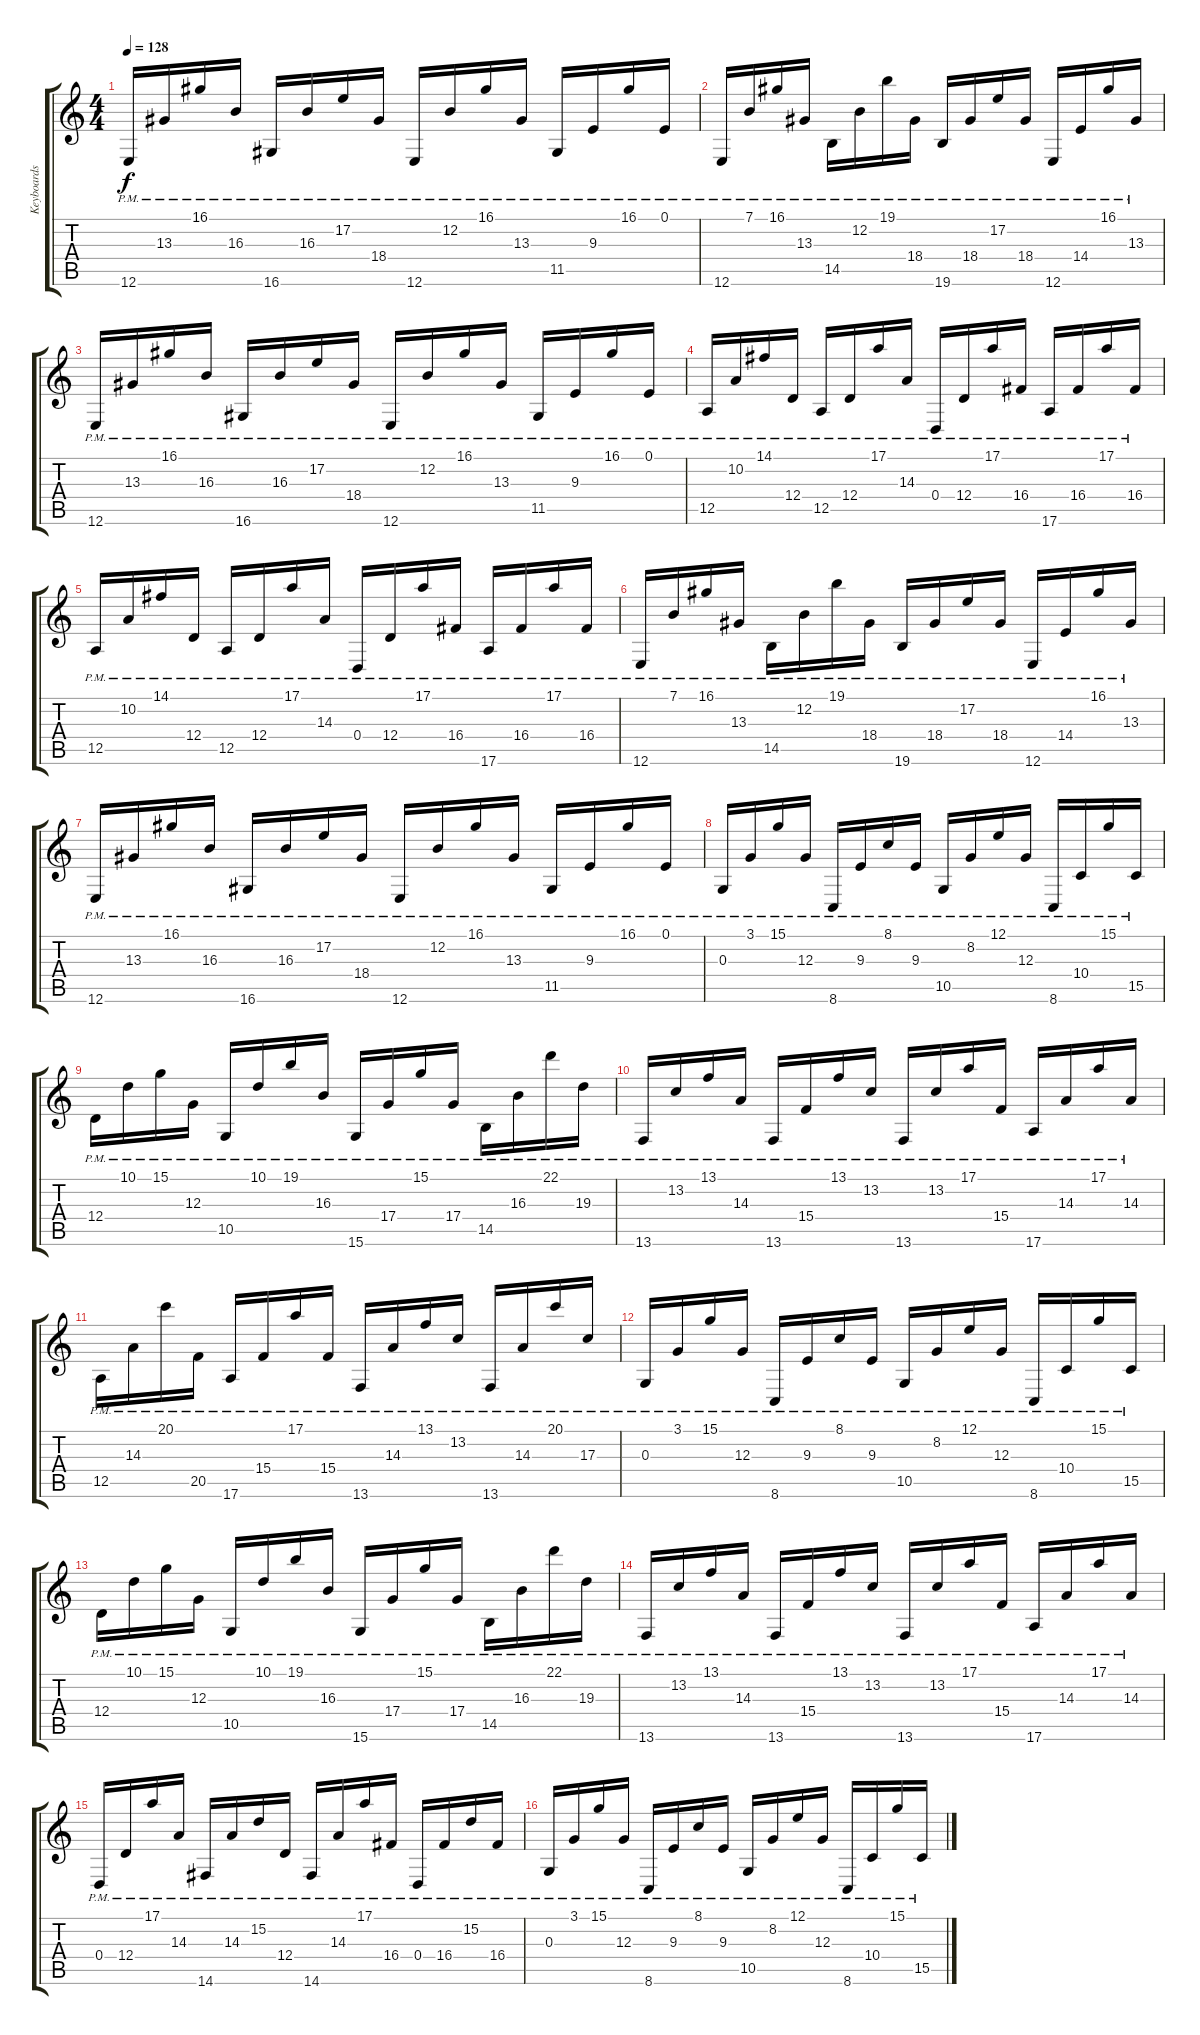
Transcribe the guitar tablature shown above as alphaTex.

\track ("Keyboards 1" "Keyboards ") {instrument lead1square}
\staff {score tabs}
\tuning (E4 B3 G3 D3 A2 E2) {hide}
\ts (4 4)
\tempo 128
\clef g2
\ks c
12.6{pm}.16{dy f} 13.3{pm}.16 16.1{pm}.16 16.3{pm}.16 16.6{pm}.16 16.3{pm}.16 17.2{pm}.16 18.4{pm}.16 12.6{pm}.16 12.2{pm}.16 16.1{pm}.16 13.3{pm}.16 11.5{pm}.16 9.3{pm}.16 16.1{pm}.16 0.1{pm}.16 |
12.6{pm}.16 7.1{pm}.16 16.1{pm}.16 13.3{pm}.16 14.5{pm}.16 12.2{pm}.16 19.1{pm}.16 18.4{pm}.16 19.6{pm}.16 18.4{pm}.16 17.2{pm}.16 18.4{pm}.16 12.6{pm}.16 14.4{pm}.16 16.1{pm}.16 13.3{pm}.16 |
12.6{pm}.16 13.3{pm}.16 16.1{pm}.16 16.3{pm}.16 16.6{pm}.16 16.3{pm}.16 17.2{pm}.16 18.4{pm}.16 12.6{pm}.16 12.2{pm}.16 16.1{pm}.16 13.3{pm}.16 11.5{pm}.16 9.3{pm}.16 16.1{pm}.16 0.1{pm}.16 |
12.5{pm}.16 10.2{pm}.16 14.1{pm}.16 12.4{pm}.16 12.5{pm}.16 12.4{pm}.16 17.1{pm}.16 14.3{pm}.16 0.4{pm}.16 12.4{pm}.16 17.1{pm}.16 16.4{pm}.16 17.6{pm}.16 16.4{pm}.16 17.1{pm}.16 16.4{pm}.16 |
12.5{pm}.16 10.2{pm}.16 14.1{pm}.16 12.4{pm}.16 12.5{pm}.16 12.4{pm}.16 17.1{pm}.16 14.3{pm}.16 0.4{pm}.16 12.4{pm}.16 17.1{pm}.16 16.4{pm}.16 17.6{pm}.16 16.4{pm}.16 17.1{pm}.16 16.4{pm}.16 |
12.6{pm}.16 7.1{pm}.16 16.1{pm}.16 13.3{pm}.16 14.5{pm}.16 12.2{pm}.16 19.1{pm}.16 18.4{pm}.16 19.6{pm}.16 18.4{pm}.16 17.2{pm}.16 18.4{pm}.16 12.6{pm}.16 14.4{pm}.16 16.1{pm}.16 13.3{pm}.16 |
12.6{pm}.16 13.3{pm}.16 16.1{pm}.16 16.3{pm}.16 16.6{pm}.16 16.3{pm}.16 17.2{pm}.16 18.4{pm}.16 12.6{pm}.16 12.2{pm}.16 16.1{pm}.16 13.3{pm}.16 11.5{pm}.16 9.3{pm}.16 16.1{pm}.16 0.1{pm}.16 |
0.3{pm}.16 3.1{pm}.16 15.1{pm}.16 12.3{pm}.16 8.6{pm}.16 9.3{pm}.16 8.1{pm}.16 9.3{pm}.16 10.5{pm}.16 8.2{pm}.16 12.1{pm}.16 12.3{pm}.16 8.6{pm}.16 10.4{pm}.16 15.1{pm}.16 15.5{pm}.16 |
12.4{pm}.16 10.1{pm}.16 15.1{pm}.16 12.3{pm}.16 10.5{pm}.16 10.1{pm}.16 19.1{pm}.16 16.3{pm}.16 15.6{pm}.16 17.4{pm}.16 15.1{pm}.16 17.4{pm}.16 14.5{pm}.16 16.3{pm}.16 22.1{pm}.16 19.3{pm}.16 |
13.6{pm}.16 13.2{pm}.16 13.1{pm}.16 14.3{pm}.16 13.6{pm}.16 15.4{pm}.16 13.1{pm}.16 13.2{pm}.16 13.6{pm}.16 13.2{pm}.16 17.1{pm}.16 15.4{pm}.16 17.6{pm}.16 14.3{pm}.16 17.1{pm}.16 14.3{pm}.16 |
12.5{pm}.16 14.3{pm}.16 20.1{pm}.16 20.5{pm}.16 17.6{pm}.16 15.4{pm}.16 17.1{pm}.16 15.4{pm}.16 13.6{pm}.16 14.3{pm}.16 13.1{pm}.16 13.2{pm}.16 13.6{pm}.16 14.3{pm}.16 20.1{pm}.16 17.3{pm}.16 |
0.3{pm}.16 3.1{pm}.16 15.1{pm}.16 12.3{pm}.16 8.6{pm}.16 9.3{pm}.16 8.1{pm}.16 9.3{pm}.16 10.5{pm}.16 8.2{pm}.16 12.1{pm}.16 12.3{pm}.16 8.6{pm}.16 10.4{pm}.16 15.1{pm}.16 15.5{pm}.16 |
12.4{pm}.16 10.1{pm}.16 15.1{pm}.16 12.3{pm}.16 10.5{pm}.16 10.1{pm}.16 19.1{pm}.16 16.3{pm}.16 15.6{pm}.16 17.4{pm}.16 15.1{pm}.16 17.4{pm}.16 14.5{pm}.16 16.3{pm}.16 22.1{pm}.16 19.3{pm}.16 |
13.6{pm}.16 13.2{pm}.16 13.1{pm}.16 14.3{pm}.16 13.6{pm}.16 15.4{pm}.16 13.1{pm}.16 13.2{pm}.16 13.6{pm}.16 13.2{pm}.16 17.1{pm}.16 15.4{pm}.16 17.6{pm}.16 14.3{pm}.16 17.1{pm}.16 14.3{pm}.16 |
0.4{pm}.16 12.4{pm}.16 17.1{pm}.16 14.3{pm}.16 14.6{pm}.16 14.3{pm}.16 15.2{pm}.16 12.4{pm}.16 14.6{pm}.16 14.3{pm}.16 17.1{pm}.16 16.4{pm}.16 0.4{pm}.16 16.4{pm}.16 15.2{pm}.16 16.4{pm}.16 |
0.3{pm}.16 3.1{pm}.16 15.1{pm}.16 12.3{pm}.16 8.6{pm}.16 9.3{pm}.16 8.1{pm}.16 9.3{pm}.16 10.5{pm}.16 8.2{pm}.16 12.1{pm}.16 12.3{pm}.16 8.6{pm}.16 10.4{pm}.16 15.1{pm}.16 15.5{pm}.16
